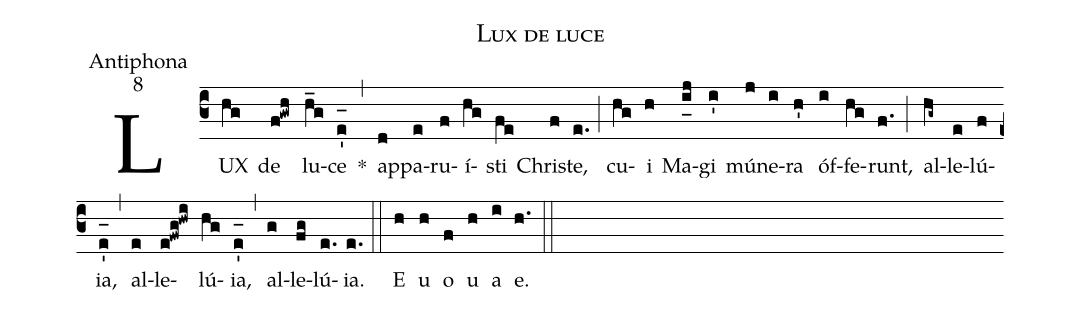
name:Lux de luce;
office-part:Antiphona;
mode:8;
%%
(c3) LUX(hg) de(f!gwh) lu(h_g)ce(e'_[oh:h]) *(,) ap(d)pa(e)ru(f)í(hg)sti(fe) Chri(f)ste,(e.) (;) cu(hg)i(h) Ma(i_[uh:l]j)gi(i') mú(j)ne(i)ra(h') óf(i)fe(hg)runt,(f.) (;) al(hg~)le(e)lú(f){ia},(e'_[oh:h]) (,) al(e)le(e!fwg!hwi)lú(hg){ia},(e'_[oh:h]) (,) al(g)le(fg)lú(e.){ia}.(e.) (::) <eu>E(h) u(h) o(f) u(h) a(i) e.</eu>(h.) (::)
